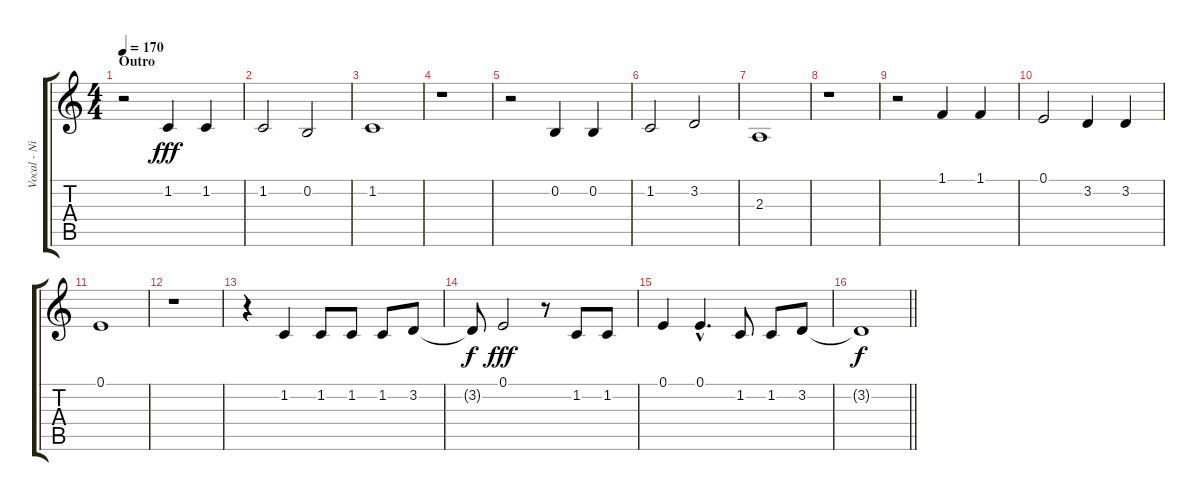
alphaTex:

\track ("Vocal - Nikola" "Vocal - Ni") {instrument flute}
\staff {score tabs}
\tuning (E4 B3 G3 D3 A2 E2) {hide}
\ts (4 4)
\section ("" "Outro")
\tempo 170
\clef g2
\ks c
r.2{dy f} 1.2.4{dy fff} 1.2.4 |
1.2.2 0.2.2 |
1.2.1 |
r.1 |
r.2 0.2.4 0.2.4 |
1.2.2 3.2.2 |
2.3.1 |
r.1 |
r.2 1.1.4 1.1.4 |
0.1.2 3.2.4 3.2.4 |
0.1.1 |
r.1 |
r.4 1.2.4 1.2.8 1.2.8 1.2.8 3.2.8 |
3.2{t}.8{dy f} 0.1.2{dy fff} r.8 1.2.8 1.2.8 |
0.1.4 0.1{hac}.4{d} 1.2.8 1.2.8 3.2.8 |
\barLineRight lightlight
3.2{t}.1{dy f}
